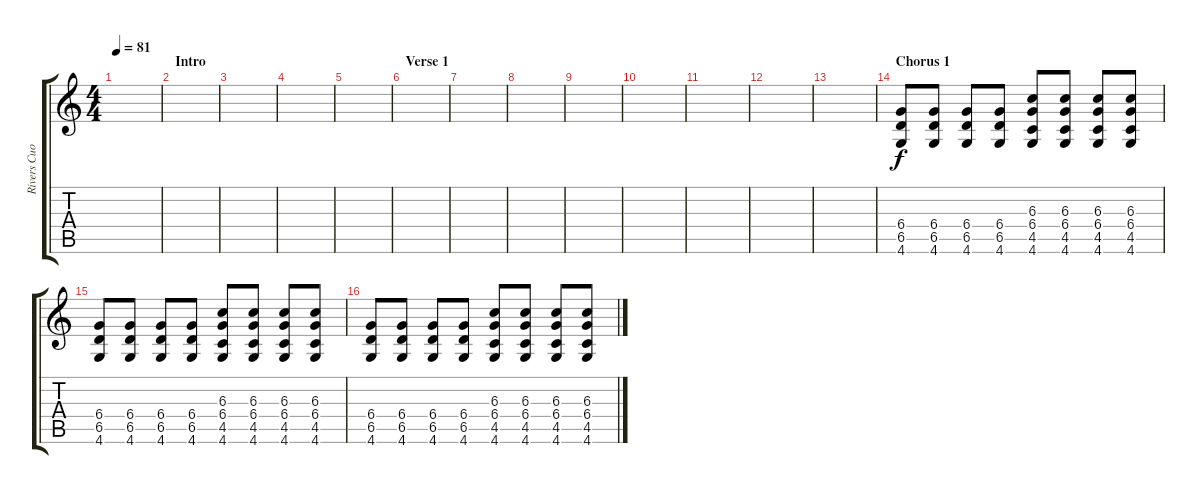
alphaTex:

\track ("Rivers Cuomo-Distortion" "Rivers Cuo") {instrument distortionguitar}
\staff {score tabs}
\tuning (Eb4 Bb3 Gb3 Db3 Ab2 Eb2) {hide}
\ts (4 4)
\tempo 81
\clef g2
\ks c
|
\section ("" "Intro")
|
|
|
|
\section ("" "Verse 1")
|
|
|
|
|
|
|
|
\section ("" "Chorus 1")
(6.4 6.5 4.6).8 (6.4 6.5 4.6).8 (6.4 6.5 4.6).8 (6.4 6.5 4.6).8 (6.3 6.4 4.5 4.6).8 (6.3 6.4 4.5 4.6).8 (6.3 6.4 4.5 4.6).8 (6.3 6.4 4.5 4.6).8 |
(6.4 6.5 4.6).8 (6.4 6.5 4.6).8 (6.4 6.5 4.6).8 (6.4 6.5 4.6).8 (6.3 6.4 4.5 4.6).8 (6.3 6.4 4.5 4.6).8 (6.3 6.4 4.5 4.6).8 (6.3 6.4 4.5 4.6).8 |
(6.4 6.5 4.6).8 (6.4 6.5 4.6).8 (6.4 6.5 4.6).8 (6.4 6.5 4.6).8 (6.3 6.4 4.5 4.6).8 (6.3 6.4 4.5 4.6).8 (6.3 6.4 4.5 4.6).8 (6.3 6.4 4.5 4.6).8
